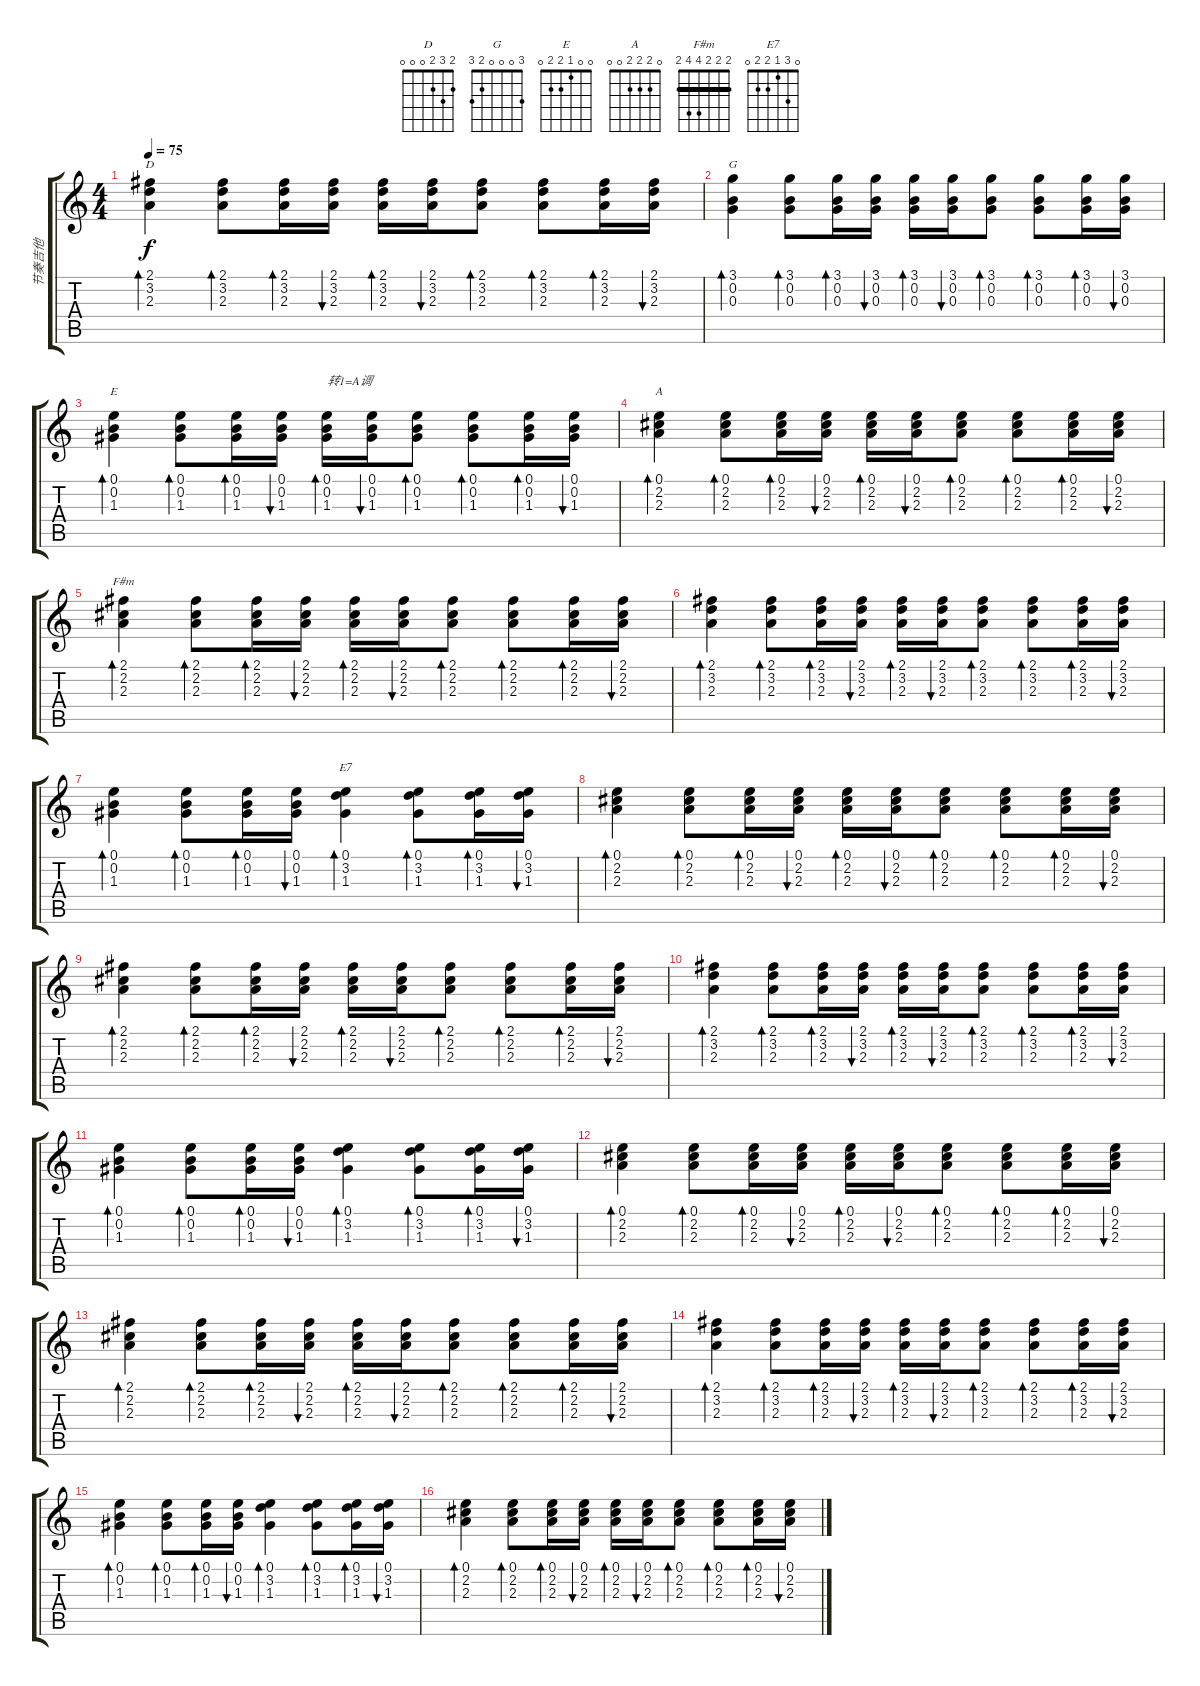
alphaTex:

\track ("节奏吉他" "节奏吉他") {instrument acousticguitarsteel}
\staff {score tabs}
\tuning (E4 B3 G3 D3 A2 E2) {hide}
\chord ("D" 2 3 2 0 0 0)
\chord ("G" 3 0 0 0 2 3)
\chord ("E" 0 0 1 2 2 0)
\chord ("A" 0 2 2 2 0 0)
\chord ("F#m" 2 2 2 4 4 2) {barre 2}
\chord ("E7" 0 3 1 2 2 0)
\ts (4 4)
\tempo 75
\clef g2
\ks c
(2.1 3.2 2.3).4{bd 30 ch "D" dy f} (2.1 3.2 2.3).8{bd 30} (2.1 3.2 2.3).16{bd 30} (2.1 3.2 2.3).16{bu 30} (2.1 3.2 2.3).16{bd 30} (2.1 3.2 2.3).16{bu 30} (2.1 3.2 2.3).8{bd 30} (2.1 3.2 2.3).8{bd 30} (2.1 3.2 2.3).16{bd 30} (2.1 3.2 2.3).16{bu 30} |
(3.1 0.2 0.3).4{bd 30 ch "G"} (3.1 0.2 0.3).8{bd 30} (3.1 0.2 0.3).16{bd 30} (3.1 0.2 0.3).16{bu 30} (3.1 0.2 0.3).16{bd 30} (3.1 0.2 0.3).16{bu 30} (3.1 0.2 0.3).8{bd 30} (3.1 0.2 0.3).8{bd 30} (3.1 0.2 0.3).16{bd 30} (3.1 0.2 0.3).16{bu 30} |
(0.1 0.2 1.3).4{bd 30 ch "E"} (0.1 0.2 1.3).8{bd 30} (0.1 0.2 1.3).16{bd 30} (0.1 0.2 1.3).16{bu 30} (0.1 0.2 1.3).16{bd 30 txt "转1=A调"} (0.1 0.2 1.3).16{bu 30} (0.1 0.2 1.3).8{bd 30} (0.1 0.2 1.3).8{bd 30} (0.1 0.2 1.3).16{bd 30} (0.1 0.2 1.3).16{bu 30} |
(0.1 2.2 2.3).4{bd 30 ch "A"} (0.1 2.2 2.3).8{bd 30} (0.1 2.2 2.3).16{bd 30} (0.1 2.2 2.3).16{bu 30} (0.1 2.2 2.3).16{bd 30} (0.1 2.2 2.3).16{bu 30} (0.1 2.2 2.3).8{bd 30} (0.1 2.2 2.3).8{bd 30} (0.1 2.2 2.3).16{bd 30} (0.1 2.2 2.3).16{bu 30} |
(2.1 2.2 2.3).4{bd 30 ch "F#m"} (2.1 2.2 2.3).8{bd 30} (2.1 2.2 2.3).16{bd 30} (2.1 2.2 2.3).16{bu 30} (2.1 2.2 2.3).16{bd 30} (2.1 2.2 2.3).16{bu 30} (2.1 2.2 2.3).8{bd 30} (2.1 2.2 2.3).8{bd 30} (2.1 2.2 2.3).16{bd 30} (2.1 2.2 2.3).16{bu 30} |
(2.1 3.2 2.3).4{bd 30} (2.1 3.2 2.3).8{bd 30} (2.1 3.2 2.3).16{bd 30} (2.1 3.2 2.3).16{bu 30} (2.1 3.2 2.3).16{bd 30} (2.1 3.2 2.3).16{bu 30} (2.1 3.2 2.3).8{bd 30} (2.1 3.2 2.3).8{bd 30} (2.1 3.2 2.3).16{bd 30} (2.1 3.2 2.3).16{bu 30} |
(0.1 0.2 1.3).4{bd 30} (0.1 0.2 1.3).8{bd 30} (0.1 0.2 1.3).16{bd 30} (0.1 0.2 1.3).16{bu 30} (0.1 3.2 1.3).4{bd 30 ch "E7"} (0.1 3.2 1.3).8{bd 30} (0.1 3.2 1.3).16{bd 30} (0.1 3.2 1.3).16{bu 30} |
(0.1 2.2 2.3).4{bd 30} (0.1 2.2 2.3).8{bd 30} (0.1 2.2 2.3).16{bd 30} (0.1 2.2 2.3).16{bu 30} (0.1 2.2 2.3).16{bd 30} (0.1 2.2 2.3).16{bu 30} (0.1 2.2 2.3).8{bd 30} (0.1 2.2 2.3).8{bd 30} (0.1 2.2 2.3).16{bd 30} (0.1 2.2 2.3).16{bu 30} |
(2.1 2.2 2.3).4{bd 30} (2.1 2.2 2.3).8{bd 30} (2.1 2.2 2.3).16{bd 30} (2.1 2.2 2.3).16{bu 30} (2.1 2.2 2.3).16{bd 30} (2.1 2.2 2.3).16{bu 30} (2.1 2.2 2.3).8{bd 30} (2.1 2.2 2.3).8{bd 30} (2.1 2.2 2.3).16{bd 30} (2.1 2.2 2.3).16{bu 30} |
(2.1 3.2 2.3).4{bd 30} (2.1 3.2 2.3).8{bd 30} (2.1 3.2 2.3).16{bd 30} (2.1 3.2 2.3).16{bu 30} (2.1 3.2 2.3).16{bd 30} (2.1 3.2 2.3).16{bu 30} (2.1 3.2 2.3).8{bd 30} (2.1 3.2 2.3).8{bd 30} (2.1 3.2 2.3).16{bd 30} (2.1 3.2 2.3).16{bu 30} |
(0.1 0.2 1.3).4{bd 30} (0.1 0.2 1.3).8{bd 30} (0.1 0.2 1.3).16{bd 30} (0.1 0.2 1.3).16{bu 30} (0.1 3.2 1.3).4{bd 30} (0.1 3.2 1.3).8{bd 30} (0.1 3.2 1.3).16{bd 30} (0.1 3.2 1.3).16{bu 30} |
(0.1 2.2 2.3).4{bd 30} (0.1 2.2 2.3).8{bd 30} (0.1 2.2 2.3).16{bd 30} (0.1 2.2 2.3).16{bu 30} (0.1 2.2 2.3).16{bd 30} (0.1 2.2 2.3).16{bu 30} (0.1 2.2 2.3).8{bd 30} (0.1 2.2 2.3).8{bd 30} (0.1 2.2 2.3).16{bd 30} (0.1 2.2 2.3).16{bu 30} |
(2.1 2.2 2.3).4{bd 30} (2.1 2.2 2.3).8{bd 30} (2.1 2.2 2.3).16{bd 30} (2.1 2.2 2.3).16{bu 30} (2.1 2.2 2.3).16{bd 30} (2.1 2.2 2.3).16{bu 30} (2.1 2.2 2.3).8{bd 30} (2.1 2.2 2.3).8{bd 30} (2.1 2.2 2.3).16{bd 30} (2.1 2.2 2.3).16{bu 30} |
(2.1 3.2 2.3).4{bd 30} (2.1 3.2 2.3).8{bd 30} (2.1 3.2 2.3).16{bd 30} (2.1 3.2 2.3).16{bu 30} (2.1 3.2 2.3).16{bd 30} (2.1 3.2 2.3).16{bu 30} (2.1 3.2 2.3).8{bd 30} (2.1 3.2 2.3).8{bd 30} (2.1 3.2 2.3).16{bd 30} (2.1 3.2 2.3).16{bu 30} |
(0.1 0.2 1.3).4{bd 30} (0.1 0.2 1.3).8{bd 30} (0.1 0.2 1.3).16{bd 30} (0.1 0.2 1.3).16{bu 30} (0.1 3.2 1.3).4{bd 30} (0.1 3.2 1.3).8{bd 30} (0.1 3.2 1.3).16{bd 30} (0.1 3.2 1.3).16{bu 30} |
(0.1 2.2 2.3).4{bd 30} (0.1 2.2 2.3).8{bd 30} (0.1 2.2 2.3).16{bd 30} (0.1 2.2 2.3).16{bu 30} (0.1 2.2 2.3).16{bd 30} (0.1 2.2 2.3).16{bu 30} (0.1 2.2 2.3).8{bd 30} (0.1 2.2 2.3).8{bd 30} (0.1 2.2 2.3).16{bd 30} (0.1 2.2 2.3).16{bu 30}
